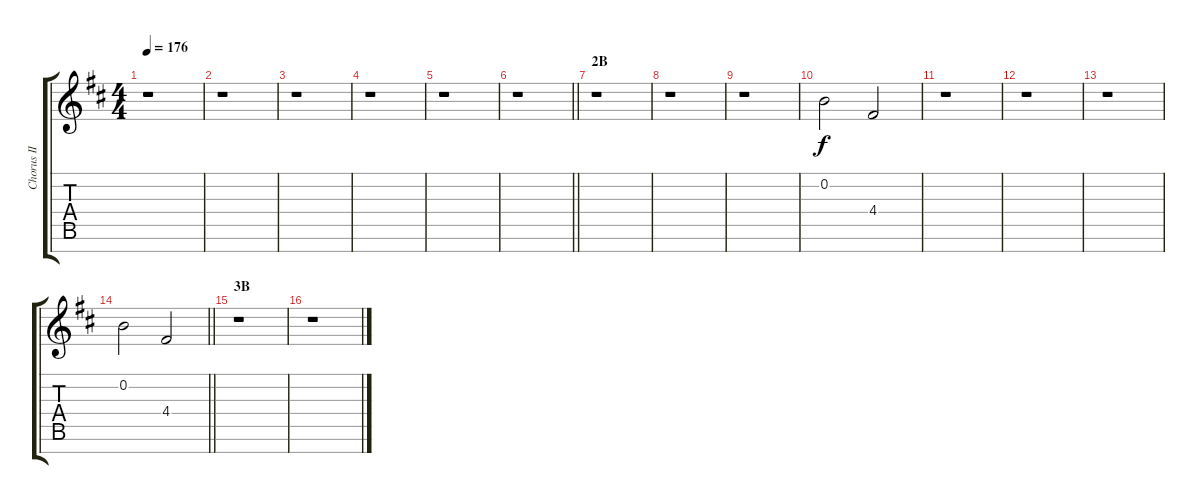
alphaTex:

\track ("Chorus II" "Chorus II") {instrument voiceoohs}
\staff {score tabs}
\tuning (E5 B4 G4 D4 A3 E3 B2) {hide}
\ts (4 4)
\tempo 176
\clef g2
\ks d
r.1{dy f} |
r.1 |
r.1 |
r.1 |
r.1 |
\barLineRight lightlight
r.1 |
\section ("" "2B")
r.1 |
r.1 |
r.1 |
0.2.2 4.4.2 |
r.1 |
r.1 |
r.1 |
\barLineRight lightlight
0.2.2 4.4.2 |
\section ("" "3B")
r.1 |
r.1
